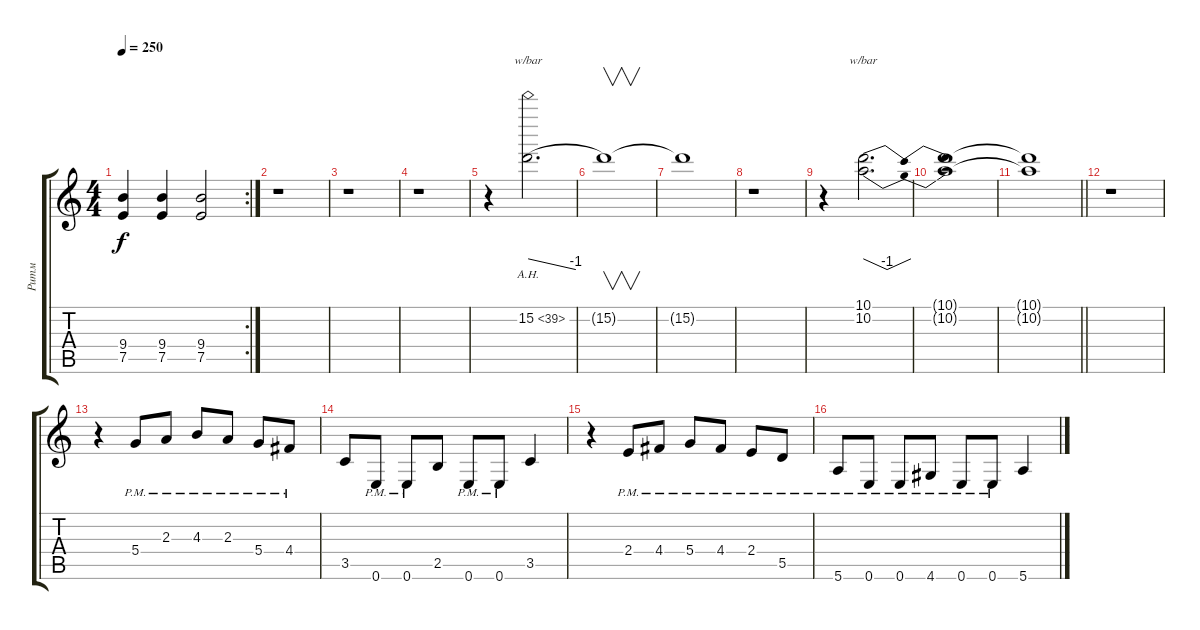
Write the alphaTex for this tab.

\track ("Ритм" "Ритм") {instrument distortionguitar}
\staff {score tabs}
\tuning (E4 B3 G3 D3 A2 E2) {hide}
\rc 2
\ts (4 4)
\tempo 250
\clef g2
\ks c
(9.4 7.5).4{dy f} (9.4 7.5).4 (9.4 7.5).2 |
r.1 |
r.1 |
r.1 |
r.4 15.2{ah 24}.2{d tbe (dive default 0 0 60 -4)} |
15.2{t}.1{v} |
15.2{t}.1 |
r.1 |
r.4 (10.1 10.2).2{d tbe (dip default 0 0 45 -4 60 0)} |
(10.1{t} 10.2{t}).1 |
\barLineRight lightlight
(10.1{t} 10.2{t}).1 |
r.1 |
r.4 5.4{pm}.8 2.3{pm}.8 4.3{pm}.8 2.3{pm}.8 5.4{pm}.8 4.4{pm}.8 |
3.5.8 0.6{pm}.8 0.6{pm}.8 2.5.8 0.6{pm}.8 0.6{pm}.8 3.5.4 |
r.4 2.4{pm}.8 4.4{pm}.8 5.4{pm}.8 4.4{pm}.8 2.4{pm}.8 5.5{pm}.8 |
5.6{pm}.8 0.6{pm}.8 0.6{pm}.8 4.6{pm}.8 0.6{pm}.8 0.6{pm}.8 5.6.4
